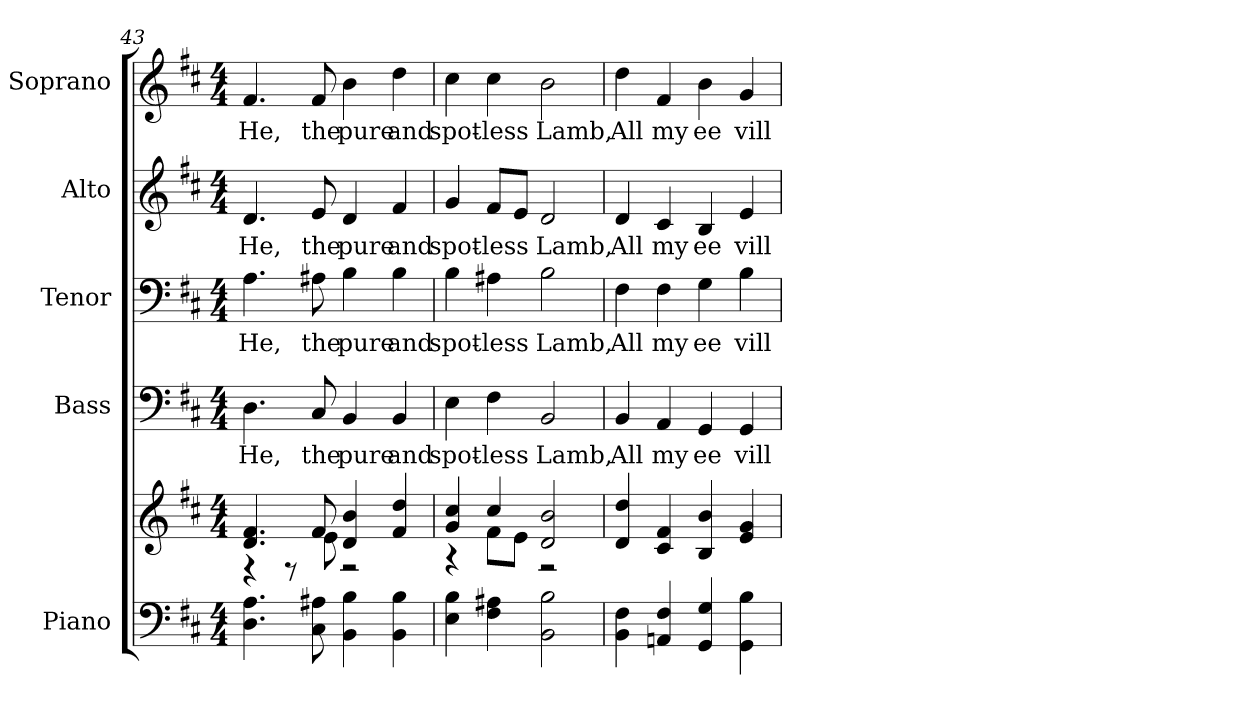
**kern	**kern	**kern	**text	**kern	**text	**kern	**text	**kern	**text
*part5	*part5	*part4	*part4	*part3	*part3	*part2	*part2	*part1	*part1
*staff6	*staff5	*staff4	*staff4	*staff3	*staff3	*staff2	*staff2	*staff1	*staff1
*I"Piano	*	*I"Bass	*	*I"Tenor	*	*I"Alto	*	*I"Soprano	*
*I'Pno.	*	*I'B.	*	*I'T.	*	*I'A.	*	*I'S.	*
!!LO:PB:g=z
*clefF4	*clefG2	*clefF4	*	*clefF4	*	*clefG2	*	*clefG2	*
*k[f#c#]	*k[f#c#]	*k[f#c#]	*	*k[f#c#]	*	*k[f#c#]	*	*k[f#c#]	*
*D:	*D:	*D:	*	*D:	*	*D:	*	*D:	*
*M4/4	*M4/4	*M4/4	*	*M4/4	*	*M4/4	*	*M4/4	*
=43	=43	=43	=43	=43	=43	=43	=43	=43	=43
*	*^	*	*	*	*	*	*	*	*
!	!	!	!	!LO:LY:b:color=#000000	!	!	!	!	!	!
!	!	!	!	!	!	!LO:LY:b:color=#000000	!	!	!	!
!	!	!	!	!	!	!	!	!LO:LY:b:color=#000000	!	!
!	!	!	!	!	!	!	!	!	!	!LO:LY:b:color=#000000
4.Di\ 4.Ai	4.di/ 4.f#i	4r	4.Di\	He,	4.Ai\	He,	4.di/	He,	4.f#i/	He,
.	.	8r	.	.	.	.	.	.	.	.
!	!	!	!	!LO:LY:b:color=#000000	!	!	!	!	!	!
!	!	!	!	!	!	!LO:LY:b:color=#000000	!	!	!	!
!	!	!	!	!	!	!	!	!LO:LY:b:color=#000000	!	!
!	!	!	!	!	!	!	!	!	!	!LO:LY:b:color=#000000
8C#i\ 8A#Xi	8f#i/	8ei\	8C#i/	the	8A#Xi\	the	8ei/	the	8f#i/	the
!	!	!	!	!LO:LY:b:color=#000000	!	!	!	!	!	!
!	!	!	!	!	!	!LO:LY:b:color=#000000	!	!	!	!
!	!	!	!	!	!	!	!	!LO:LY:b:color=#000000	!	!
!	!	!	!	!	!	!	!	!	!	!LO:LY:b:color=#000000
4BBi\ 4Bi	4di/ 4bi	2r	4BBi/	pure	4Bi\	pure	4di/	pure	4bi\	pure
!	!	!	!	!LO:LY:b:color=#000000	!	!	!	!	!	!
!	!	!	!	!	!	!LO:LY:b:color=#000000	!	!	!	!
!	!	!	!	!	!	!	!	!LO:LY:b:color=#000000	!	!
!	!	!	!	!	!	!	!	!	!	!LO:LY:b:color=#000000
4BBi\ 4Bi	4f#i/ 4ddi	.	4BBi/	and	4Bi\	and	4f#i/	and	4ddi\	and
=44	=44	=44	=44	=44	=44	=44	=44	=44	=44	=44
!	!	!	!	!LO:LY:b:color=#000000	!	!	!	!	!	!
!	!	!	!	!	!	!LO:LY:b:color=#000000	!	!	!	!
!	!	!	!	!	!	!	!	!LO:LY:b:color=#000000	!	!
!	!	!	!	!	!	!	!	!	!	!LO:LY:b:color=#000000
4Ei\ 4Bi	4gi/ 4cc#i	4r	4Ei\	spot-	4Bi\	spot-	4gi/	spot-	4cc#i\	spot-
!	!	!	!	!LO:LY:b:color=#000000	!	!	!	!	!	!
!	!	!	!	!	!	!LO:LY:b:color=#000000	!	!	!	!
!	!	!	!	!	!	!	!	!LO:LY:b:color=#000000	!	!
!	!	!	!	!	!	!	!	!	!	!LO:LY:b:color=#000000
4F#i\ 4A#Xi	4cc#i/	8f#i\L	4F#i\	-less	4A#Xi\	-less	8f#i/L	-less	4cc#i\	-less
.	.	8ei\J	.	.	.	.	8ei/J	.	.	.
!	!	!	!	!LO:LY:b:color=#000000	!	!	!	!	!	!
!	!	!	!	!	!	!LO:LY:b:color=#000000	!	!	!	!
!	!	!	!	!	!	!	!	!LO:LY:b:color=#000000	!	!
!	!	!	!	!	!	!	!	!	!	!LO:LY:b:color=#000000
2BBi\ 2Bi	2di/ 2bi	2r	2BBi/	Lamb,	2Bi\	Lamb,	2di/	Lamb,	2bi\	Lamb,
*	*v	*v	*	*	*	*	*	*	*	*
!!LO:PB:g=z
=45	=45	=45	=45	=45	=45	=45	=45	=45	=45
*	*^	*	*	*	*	*	*	*	*
!	!	!	!	!LO:LY:b:color=#000000	!	!	!	!	!	!
*	*v	*v	*	*	*	*	*	*	*	*
*	*^	*	*	*	*	*	*	*	*
!	!	!	!	!	!	!LO:LY:b:color=#000000	!	!	!	!
*	*v	*v	*	*	*	*	*	*	*	*
*	*^	*	*	*	*	*	*	*	*
!	!	!	!	!	!	!	!	!LO:LY:b:color=#000000	!	!
*	*v	*v	*	*	*	*	*	*	*	*
*	*^	*	*	*	*	*	*	*	*
!	!	!	!	!	!	!	!	!	!	!LO:LY:b:color=#000000
*	*v	*v	*	*	*	*	*	*	*	*
4BBi\ 4F#i	4di/ 4ddi	4BBi/	All	4F#i\	All	4di/	All	4ddi\	All
!	!	!	!LO:LY:b:color=#000000	!	!	!	!	!	!
!	!	!	!	!	!LO:LY:b:color=#000000	!	!	!	!
!	!	!	!	!	!	!	!LO:LY:b:color=#000000	!	!
!	!	!	!	!	!	!	!	!	!LO:LY:b:color=#000000
4AAni/ 4F#i	4c#i/ 4f#i	4AAi/	my	4F#i\	my	4c#i/	my	4f#i/	my
!	!	!	!LO:LY:b:color=#000000	!	!	!	!	!	!
!	!	!	!	!	!LO:LY:b:color=#000000	!	!	!	!
!	!	!	!	!	!	!	!LO:LY:b:color=#000000	!	!
!	!	!	!	!	!	!	!	!	!LO:LY:b:color=#000000
4GGi/ 4Gi	4Bi/ 4bi	4GGi/	ee	4Gi\	ee	4Bi/	ee	4bi\	ee
!	!	!	!LO:LY:b:color=#000000	!	!	!	!	!	!
!	!	!	!	!	!LO:LY:b:color=#000000	!	!	!	!
!	!	!	!	!	!	!	!LO:LY:b:color=#000000	!	!
!	!	!	!	!	!	!	!	!	!LO:LY:b:color=#000000
4GGi\ 4Bi	4ei/ 4gi	4GGi/	vill	4Bi\	vill	4ei/	vill	4gi/	vill
=	=	=	=	=	=	=	=	=	=
*-	*-	*-	*-	*-	*-	*-	*-	*-	*-
